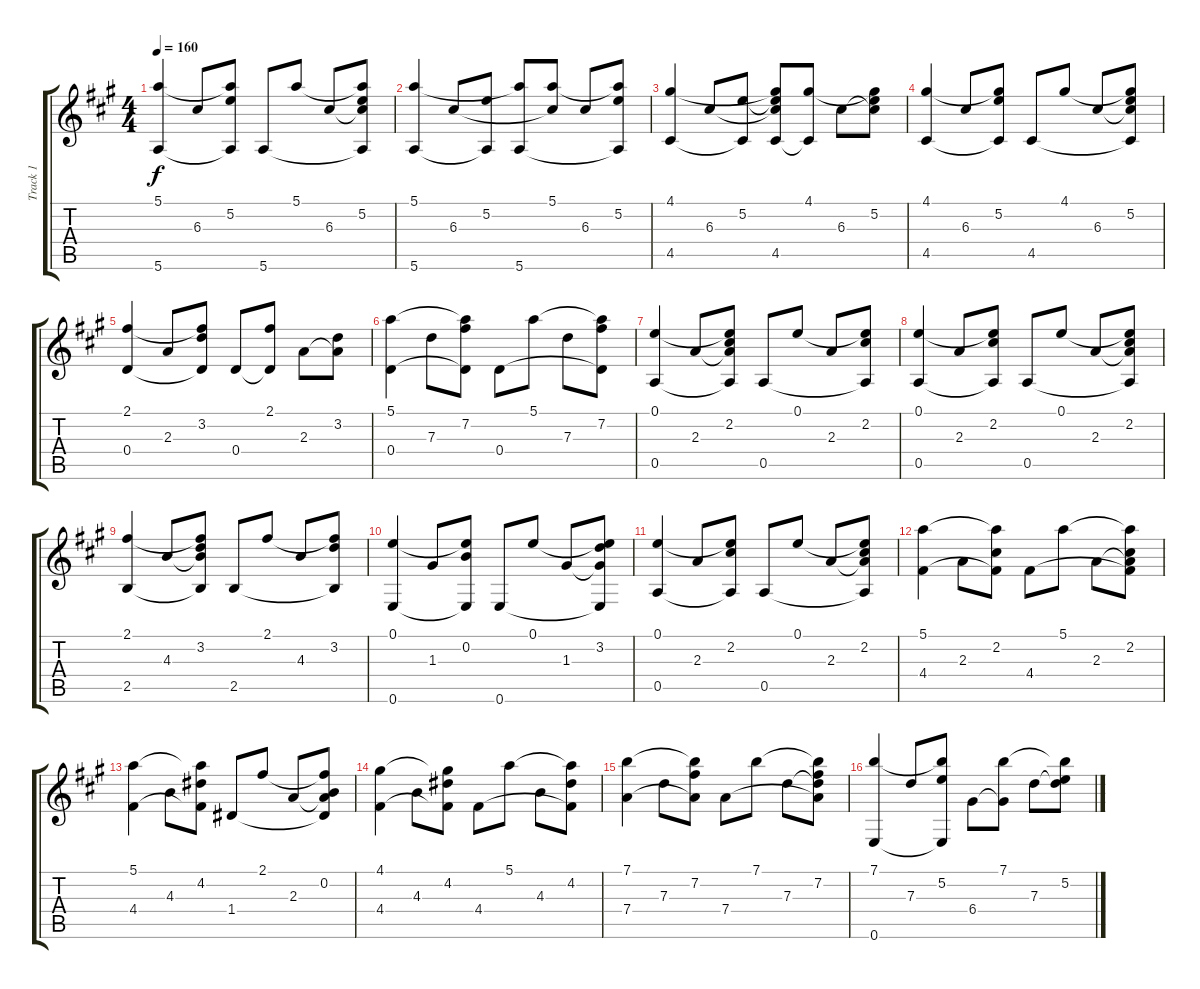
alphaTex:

\track ("Track 1" "Track 1") {instrument acousticguitarnylon}
\staff {score tabs}
\tuning (E4 B3 G3 D3 A2 E2) {hide}
\ts (4 4)
\tempo 160
\clef g2
\ks a
(5.1 5.6).4{dy f instrument acousticguitarnylon} 6.3.8 (5.1{t} 5.2 5.6{t}).8 5.6.8 5.1.8 6.3.8 (5.1{t} 5.2 6.3{t} 5.6{t}).8 |
(5.1 5.6).4 6.3.8 (5.2 5.6{t}).8 (5.1{t} 5.6).8 (5.1 6.3{t}).8 6.3.8 (5.1{t} 5.2 5.6{t}).8 |
(4.1 4.5).4 6.3.8 (5.2 4.5{t}).8 (4.1{t} 5.2{t} 6.3{t} 4.5).8 (4.1 4.5{t}).8 6.3.8 (4.1{t} 5.2 6.3{t}).8 |
(4.1 4.5).4 6.3.8 (4.1{t} 5.2 4.5{t}).8 4.5.8 4.1.8 6.3.8 (4.1{t} 5.2 6.3{t} 4.5{t}).8 |
(2.1 0.4).4 2.3.8 (2.1{t} 3.2 0.4{t}).8 0.4.8 (2.1 0.4{t}).8 2.3.8 (3.2 2.3{t}).8 |
(5.1 0.4).4 7.3.8 (5.1{t} 7.2 0.4{t}).8 0.4.8 5.1.8 7.3.8 (5.1{t} 7.2 0.4{t}).8 |
(0.1 0.5).4 2.3.8 (0.1{t} 2.2 2.3{t} 0.5{t}).8 0.5.8 0.1.8 2.3.8 (0.1{t} 2.2 0.5{t}).8 |
(0.1 0.5).4 2.3.8 (0.1{t} 2.2 0.5{t}).8 0.5.8 0.1.8 2.3.8 (0.1{t} 2.2 2.3{t} 0.5{t}).8 |
(2.1 2.5).4 4.3.8 (2.1{t} 3.2 4.3{t} 2.5{t}).8 2.5.8 2.1.8 4.3.8 (2.1{t} 3.2 2.5{t}).8 |
(0.1 0.6).4 1.3.8 (0.1{t} 0.2 0.6{t}).8 0.6.8 0.1.8 1.3.8 (0.1{t} 3.2 1.3{t} 0.6{t}).8 |
(0.1 0.5).4 2.3.8 (0.1{t} 2.2 0.5{t}).8 0.5.8 0.1.8 2.3.8 (0.1{t} 2.2 2.3{t} 0.5{t}).8 |
(5.1 4.4).4 2.3.8 (5.1{t} 2.2 4.4{t}).8 4.4.8 5.1.8 2.3.8 (5.1{t} 2.2 2.3{t} 4.4{t}).8 |
(5.1 4.4).4 4.3.8 (5.1{t} 4.2 4.4{t}).8 1.4.8 2.1.8 2.3.8 (2.1{t} 0.2 2.3{t} 1.4{t}).8 |
(4.1 4.4).4 4.3.8 (4.1{t} 4.2 4.4{t}).8 4.4.8 5.1.8 4.3.8 (5.1{t} 4.2 4.4{t}).8 |
(7.1 7.4).4 7.3.8 (7.1{t} 7.2 7.4{t}).8 7.4.8 7.1.8 7.3.8 (7.1{t} 7.2 7.3{t} 7.4{t}).8 |
(7.1 0.6).4 7.3.8 (7.1{t} 5.2 0.6{t}).8 6.4.8 (7.1 6.4{t}).8 7.3.8 (7.1{t} 5.2 7.3{t}).8
